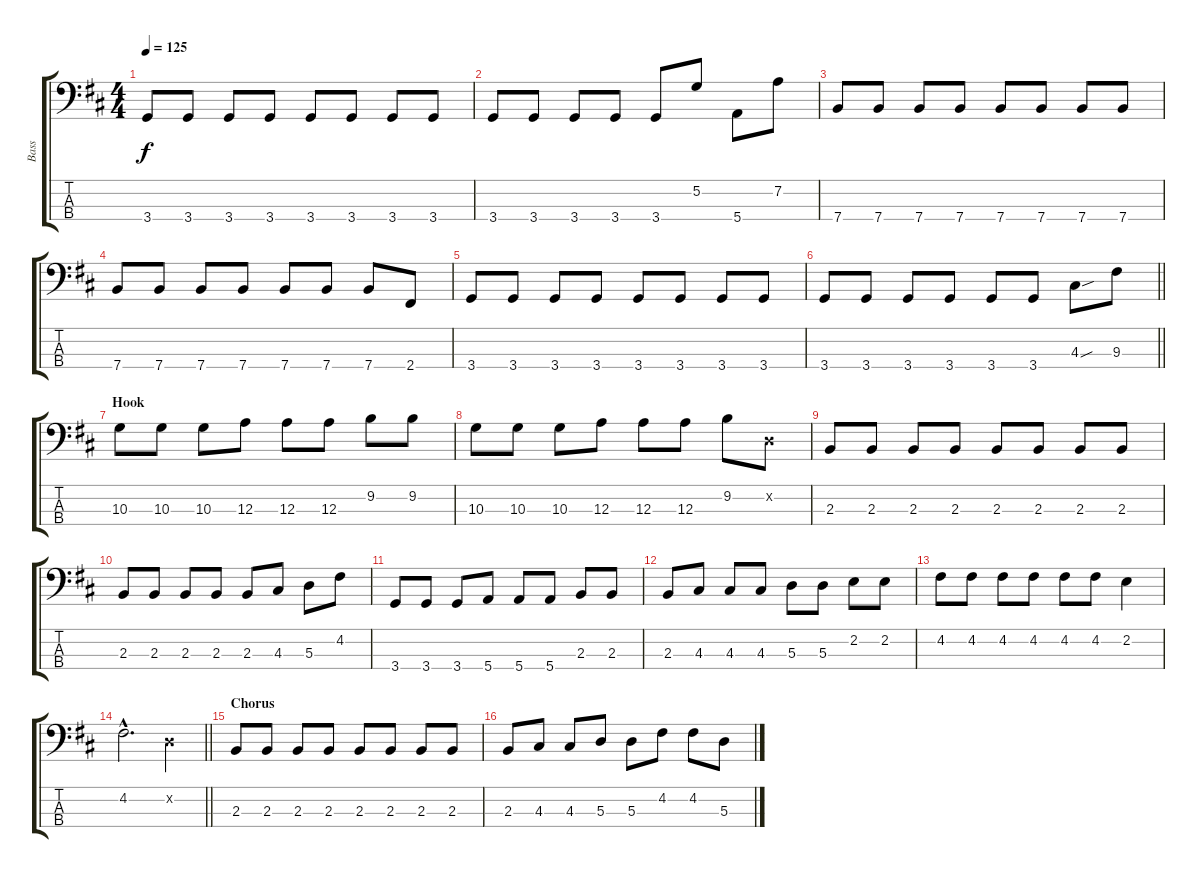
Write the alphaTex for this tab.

\track ("Bass" "Bass") {instrument electricbassfinger}
\staff {score tabs}
\tuning (G2 D2 A1 E1) {hide}
\ts (4 4)
\tempo 125
\clef f4
\ks bminor
3.4.8{dy f} 3.4.8 3.4.8 3.4.8 3.4.8 3.4.8 3.4.8 3.4.8 |
3.4.8 3.4.8 3.4.8 3.4.8 3.4.8 5.2.8 5.4.8 7.2.8 |
7.4.8 7.4.8 7.4.8 7.4.8 7.4.8 7.4.8 7.4.8 7.4.8 |
7.4.8 7.4.8 7.4.8 7.4.8 7.4.8 7.4.8 7.4.8 2.4.8 |
3.4.8 3.4.8 3.4.8 3.4.8 3.4.8 3.4.8 3.4.8 3.4.8 |
\barLineRight lightlight
3.4.8 3.4.8 3.4.8 3.4.8 3.4.8 3.4.8 4.3{sou}.8 9.3.8 |
\section ("" "Hook")
10.3.8 10.3.8 10.3.8 12.3.8 12.3.8 12.3.8 9.2.8 9.2.8 |
10.3.8 10.3.8 10.3.8 12.3.8 12.3.8 12.3.8 9.2.8 0.2{x}.8 |
2.3.8 2.3.8 2.3.8 2.3.8 2.3.8 2.3.8 2.3.8 2.3.8 |
2.3.8 2.3.8 2.3.8 2.3.8 2.3.8 4.3.8 5.3.8 4.2.8 |
3.4.8 3.4.8 3.4.8 5.4.8 5.4.8 5.4.8 2.3.8 2.3.8 |
2.3.8 4.3.8 4.3.8 4.3.8 5.3.8 5.3.8 2.2.8 2.2.8 |
4.2.8 4.2.8 4.2.8 4.2.8 4.2.8 4.2.8 2.2.4 |
\barLineRight lightlight
4.2{hac}.2{d} 0.2{x}.4 |
\section ("" "Chorus")
2.3.8 2.3.8 2.3.8 2.3.8 2.3.8 2.3.8 2.3.8 2.3.8 |
2.3.8 4.3.8 4.3.8 5.3.8 5.3.8 4.2.8 4.2.8 5.3.8
